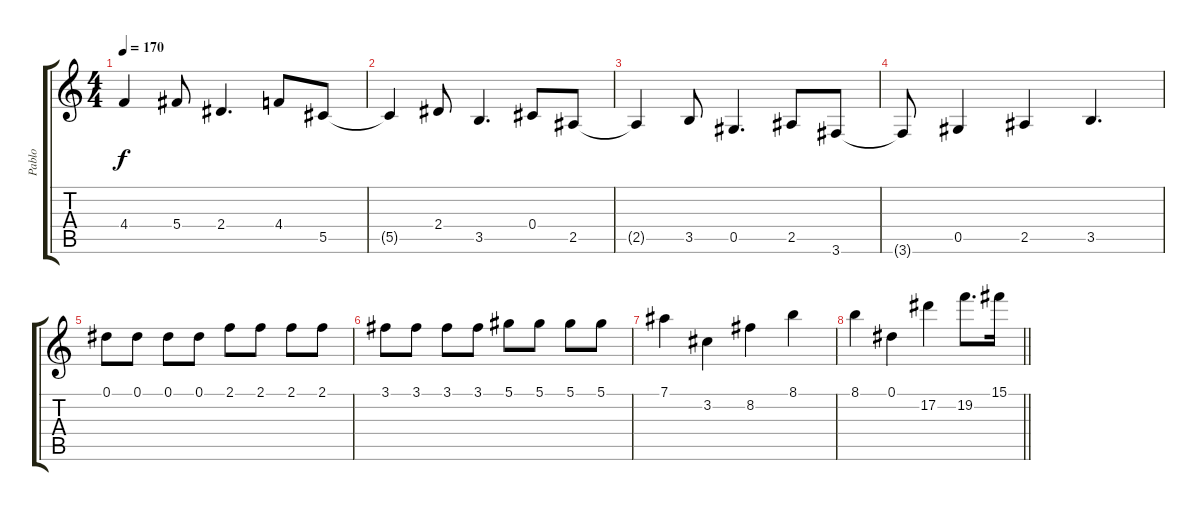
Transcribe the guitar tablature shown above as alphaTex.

\track ("Pablo" "Pablo") {instrument distortionguitar}
\staff {score tabs}
\tuning (Eb4 Bb3 Gb3 Db3 Ab2 Eb2) {hide}
\ts (4 4)
\tempo 170
\clef g2
\ks c
4.4.4{dy f} 5.4.8 2.4.4{d} 4.4.8 5.5.8 |
5.5{t}.4 2.4.8 3.5.4{d} 0.4.8 2.5.8 |
2.5{t}.4 3.5.8 0.5.4{d} 2.5.8 3.6.8 |
3.6{t}.8 0.5.4 2.5.4 3.5.4{d} |
0.1.8{volume 7} 0.1.8 0.1.8 0.1.8 2.1.8 2.1.8 2.1.8 2.1.8 |
3.1.8 3.1.8 3.1.8 3.1.8 5.1.8 5.1.8 5.1.8 5.1.8 |
7.1.4 3.2.4 8.2.4 8.1.4{volume 0} |
\barLineRight lightlight
8.1.4 0.1.4 17.2.4 19.2.8{d} 15.1.16
